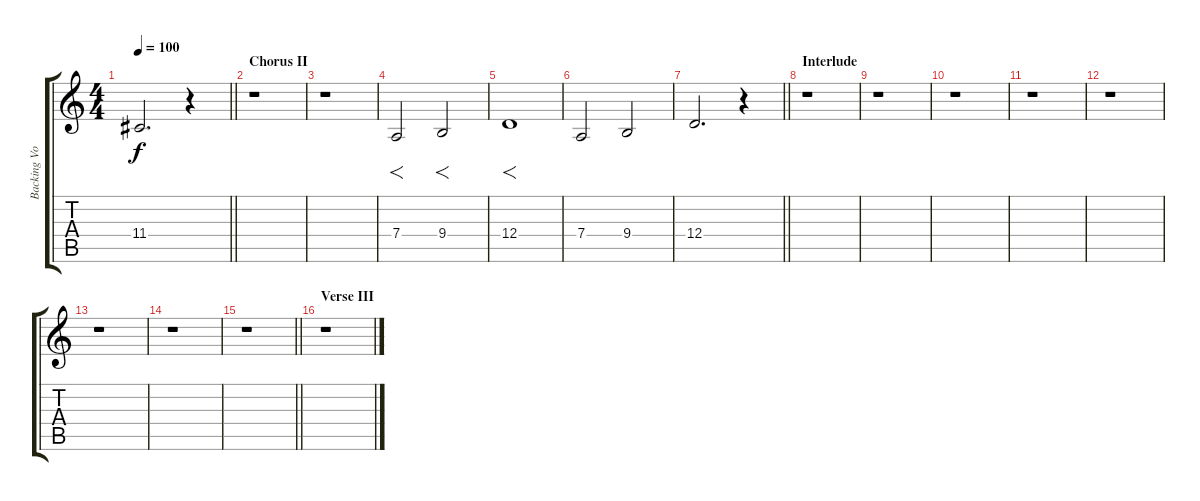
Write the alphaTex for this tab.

\track ("Backing Vocals" "Backing Vo") {instrument clarinet}
\staff {score tabs}
\tuning (E4 B3 G3 D3 A2 E2) {hide}
\ts (4 4)
\tempo 100
\clef g2
\barLineRight lightlight
\ks c
11.4.2{d dy f} r.4 |
\section ("" "Chorus II")
r.1 |
r.1 |
7.4.2{f} 9.4.2{f} |
12.4.1{f} |
7.4.2 9.4.2 |
\barLineRight lightlight
12.4.2{d} r.4 |
\section ("" "Interlude")
r.1 |
r.1 |
r.1 |
r.1 |
r.1 |
r.1 |
r.1 |
\barLineRight lightlight
r.1 |
\section ("" "Verse III")
r.1
